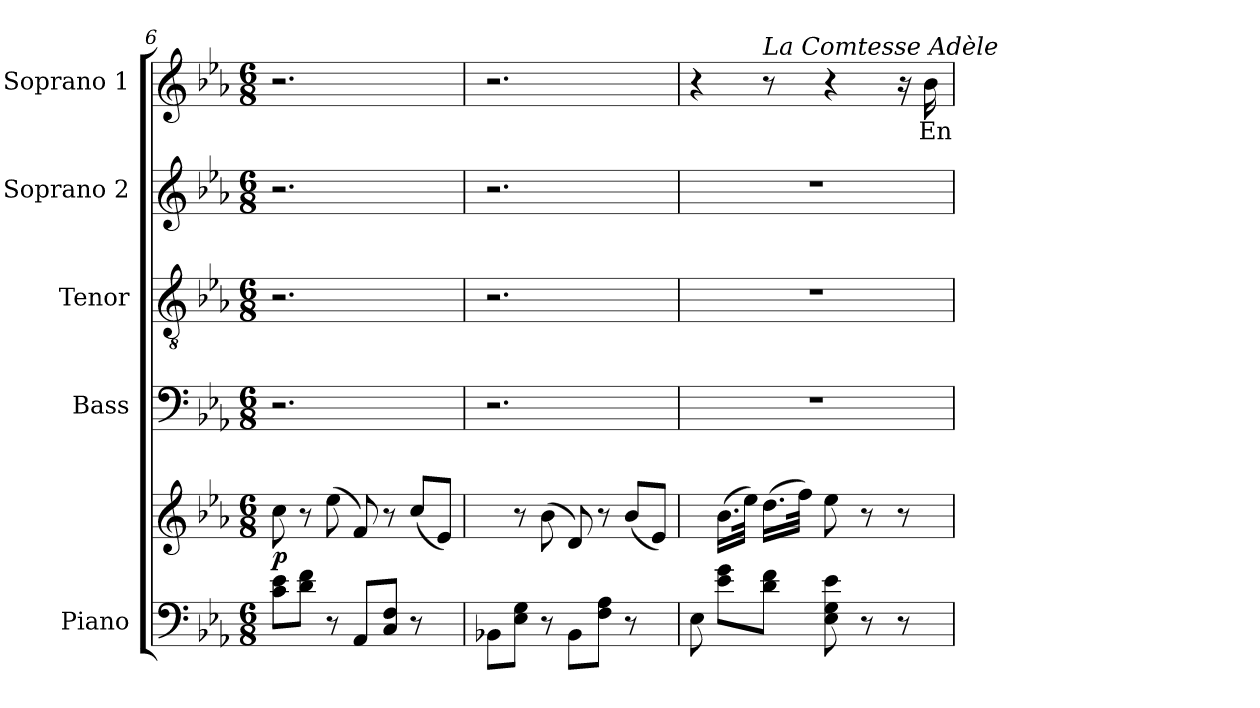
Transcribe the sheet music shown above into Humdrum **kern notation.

**kern	**kern	**dynam	**kern	**kern	**kern	**kern	**text
*part5	*part5	*part5	*part4	*part3	*part2	*part1	*part1
*staff6	*staff5	*staff5/6	*staff4	*staff3	*staff2	*staff1	*staff1
*I"Piano	*	*	*I"Bass	*I"Tenor	*I"Soprano 2	*I"Soprano 1	*
*I'Pno.	*	*	*I'Bas.	*I'Tén.	*I'Sop.	*	*
*clefF4	*clefG2	*	*clefF4	*clefGv2	*clefG2	*clefG2	*
*k[b-e-a-]	*k[b-e-a-]	*	*k[b-e-a-]	*k[b-e-a-]	*k[b-e-a-]	*k[b-e-a-]	*
*E-:	*E-:	*	*E-:	*E-:	*E-:	*E-:	*
*M6/8	*M6/8	*	*M6/8	*M6/8	*M6/8	*M6/8	*
=6	=6	=6	=6	=6	=6	=6	=6
!	!	!LO:DY:b	!	!	!	!	!
8c\ 8e-\L	8cc\	p	2.r	2.r	2.r	2.r	.
8d\ 8f\J	8r	.	.	.	.	.	.
8r	(>8ee-\	.	.	.	.	.	.
8AA-/L	8f/)	.	.	.	.	.	.
8C/ 8F/J	8r	.	.	.	.	.	.
8r	(<8cc/L	.	.	.	.	.	.
8ryy	8e-/J)	.	8ryy	8ryy	8ryy	8ryy	.
!!LO:LB:g=z
=7	=7	=7	=7	=7	=7	=7	=7
8BB-X\L	8ryy	.	2.r	2.r	2.r	2.r	.
8E-\ 8G\J	8r	.	.	.	.	.	.
8r	(>8b-\	.	.	.	.	.	.
8BB-\L	8d/)	.	.	.	.	.	.
8F\ 8A-\J	8r	.	.	.	.	.	.
8r	(<8b-/L	.	.	.	.	.	.
8ryy	8e-/J)	.	8ryy	8ryy	8ryy	8ryy	.
=8	=8	=8	=8	=8	=8	=8	=8
8E-\	8ryy	.	2.r	2.r	2.r	4r	.
8e-\ 8g\L	(>16.b-\LL	.	.	.	.	.	.
.	32ee-\JJk)	.	.	.	.	.	.
!	!	!	!	!	!	!LO:TX:a:i:t=La Comtesse Adèle	!
8d\ 8f\J	(>16.dd\LL	.	.	.	.	8r	.
.	32ff\JJk)	.	.	.	.	.	.
8E-\ 8G\ 8e-\	8ee-\	.	.	.	.	4r	.
8r	8r	.	.	.	.	.	.
8r	8r	.	.	.	.	16r	.
!	!	!	!	!	!	!	!LO:LY:b
.	.	.	.	.	.	16b-\	En
=	=	=	=	=	=	=	=
*-	*-	*-	*-	*-	*-	*-	*-
